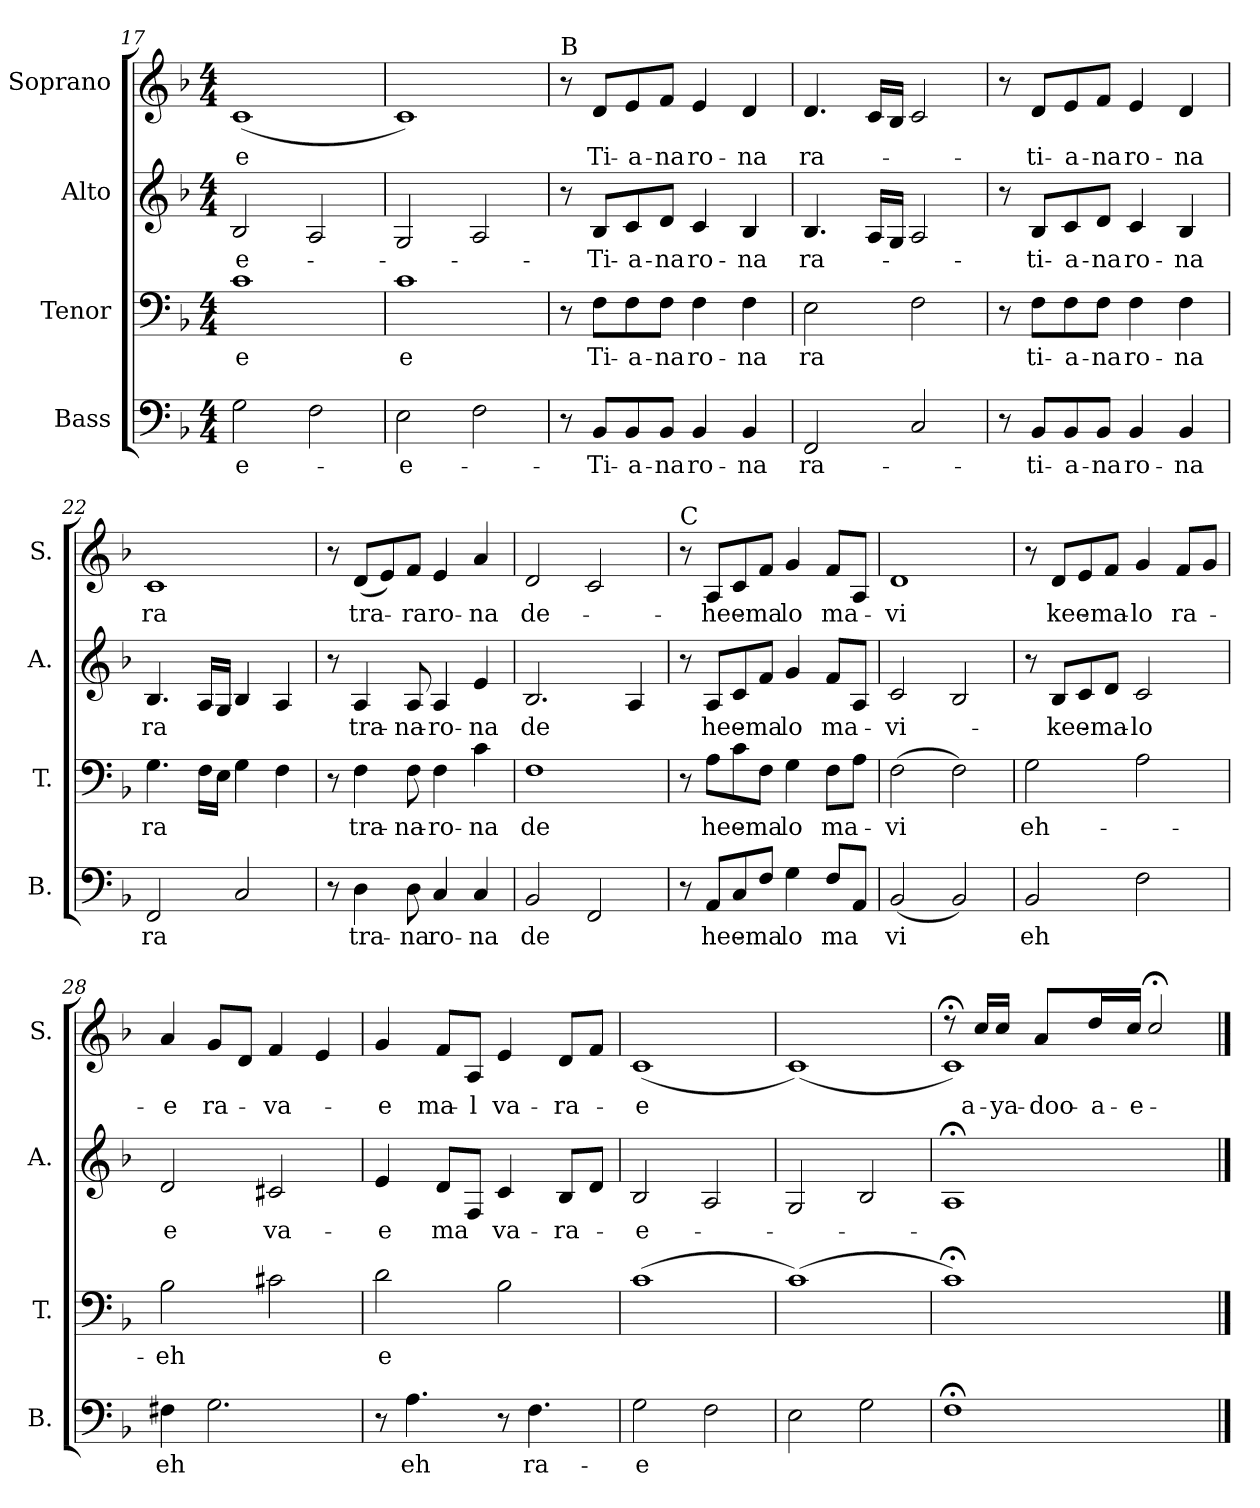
**kern	**text	**kern	**text	**kern	**text	**kern	**text
*part4	*part4	*part3	*part3	*part2	*part2	*part1	*part1
*staff4	*staff4	*staff3	*staff3	*staff2	*staff2	*staff1	*staff1
*I"Bass	*	*I"Tenor	*	*I"Alto	*	*I"Soprano	*
*I'B.	*	*I'T.	*	*I'A.	*	*I'S.	*
*clefF4	*	*clefF4	*	*clefG2	*	*clefG2	*
*k[b-]	*	*k[b-]	*	*k[b-]	*	*k[b-]	*
*M4/4	*	*M4/4	*	*M4/4	*	*M4/4	*
=17	=17	=17	=17	=17	=17	=17	=17
2G\	e-	1c	-e	2B-/	e-	(1c	e
2F\	.	.	.	2A/	.	.	.
=18	=18	=18	=18	=18	=18	=18	=18
2E\	-e-	1c	e	2G/	.	1c)	.
2F\	.	.	.	2A/	.	.	.
=19	=19	=19	=19	=19	=19	=19	=19
!	!	!	!	!	!	!LO:TX:a:t=B	!
8r	.	8r	.	8r	.	8r	.
8BB-/L	Ti-	8F\L	Ti-	8B-/L	Ti-	8d/L	Ti-
8BB-/	-a-	8F\	-a-	8c/	-a-	8e/	-a-
8BB-/J	-na	8F\J	-na	8d/J	-na	8f/J	-na
4BB-/	ro-	4F\	ro-	4c/	ro-	4e/	ro-
4BB-/	-na	4F\	-na	4B-/	-na	4d/	-na
=20	=20	=20	=20	=20	=20	=20	=20
2FF/	ra-	2E\	ra	4.B-/	ra-	4.d/	ra-
.	.	.	.	16A/LL	.	16c/LL	.
.	.	.	.	16G/JJ	.	16B-/JJ	.
2C/	.	2F\	.	2A/	.	2c/	.
!!LO:PB:g=z
=21	=21	=21	=21	=21	=21	=21	=21
8r	.	8r	.	8r	.	8r	.
8BB-/L	ti-	8F\L	ti-	8B-/L	ti-	8d/L	ti-
8BB-/	-a-	8F\	-a-	8c/	-a-	8e/	-a-
8BB-/J	-na	8F\J	-na	8d/J	-na	8f/J	-na
4BB-/	ro-	4F\	ro-	4c/	ro-	4e/	ro-
4BB-/	-na	4F\	-na	4B-/	-na	4d/	-na
=22	=22	=22	=22	=22	=22	=22	=22
2FF/	ra	4.G\	ra	4.B-/	ra	1c	ra
.	.	16F\LL	.	16A/LL	.	.	.
.	.	16E\JJ	.	16G/JJ	.	.	.
2C/	.	4G\	.	4B-/	.	.	.
.	.	4F\	.	4A/	.	.	.
=23	=23	=23	=23	=23	=23	=23	=23
8r	.	8r	.	8r	.	8r	.
4D\	tra-	4F\	tra-	4A/	tra-	(8d/L	tra-
.	.	.	.	.	.	8e/)	.
8D\	-na	8F\	-na-	8A/	-na-	8f/J	ra
4C/	ro-	4F\	-ro-	4A/	-ro-	4e/	ro-
4C/	-na	4c\	-na	4e/	-na	4a/	-na
=24	=24	=24	=24	=24	=24	=24	=24
2BB-/	de	1F	de	2.B-/	de	2d/	de-
2FF/	.	.	.	.	.	2c/	.
.	.	.	.	4A/	.	.	.
=25	=25	=25	=25	=25	=25	=25	=25
!	!	!	!	!	!	!LO:TX:a:t=C	!
8r	.	8r	.	8r	.	8r	.
8AA/L	hee-	8A\L	hee-	8A/L	hee-	8A/L	hee-
8C/	.	8c\	.	8c/	.	8c/	.
8F/J	ma	8F\J	ma	8f/J	ma	8f/J	ma
4G\	lo	4G\	lo	4g/	lo	4g/	lo
8F/L	ma	8F\L	ma-	8f/L	ma-	8f/L	ma-
8AA/J	.	8A\J	.	8A/J	.	8A/J	.
!!LO:LB:g=z
=26	=26	=26	=26	=26	=26	=26	=26
(2BB-/	vi	(2F\	-vi	2c/	vi-	1d	vi
2BB-/)	.	2F\)	.	2B-/	.	.	.
=27	=27	=27	=27	=27	=27	=27	=27
2BB-/	eh	2G\	eh-	8r	.	8r	.
.	.	.	.	8B-/L	kee-	8d/L	kee-
.	.	.	.	8c/	.	8e/	.
.	.	.	.	8d/J	ma-	8f/J	ma-
2F\	.	2A\	.	2c/	-lo	4g/	-lo
.	.	.	.	.	.	8f/L	ra-
.	.	.	.	.	.	8g/J	.
=28	=28	=28	=28	=28	=28	=28	=28
4F#X\	eh	2B-\	eh	2d/	e	4a/	e
2.G\	.	.	.	.	.	8g/L	ra-
.	.	.	.	.	.	8d/J	.
.	.	2c#X\	.	2c#X/	va-	4f/	va-
.	.	.	.	.	.	4e/	.
=29	=29	=29	=29	=29	=29	=29	=29
8r	.	2d\	e	4e/	-e	4g/	e
4.A\	eh	.	.	.	.	.	.
.	.	.	.	8d/L	ma	8f/L	ma-
.	.	.	.	8F/J	.	8A/J	-l
8r	.	2B-\	.	4c/	va-	4e/	va-
4.F\	ra-	.	.	.	.	.	.
.	.	.	.	8B-/L	-ra-	8d/L	-ra-
.	.	.	.	8d/J	.	8f/J	.
=30	=30	=30	=30	=30	=30	=30	=30
2G\	-e	(1c	.	2B-/	e-	(1c	e
2F\	.	.	.	2A/	.	.	.
=31	=31	=31	=31	=31	=31	=31	=31
2E\	.	(1c)	.	2G/	.	(1c)	.
2G\	.	.	.	2B-/	.	.	.
!!LO:LB:g=z
=32	=32	=32	=32	=32	=32	=32	=32
*	*	*	*	*	*	*^	*
1F;<	.	1c;<)	.	1A;<	.	8r;<	1c)	.
.	.	.	.	.	.	16cc/LL	.	a-
.	.	.	.	.	.	16cc/JJ	.	-ya-
.	.	.	.	.	.	8a/L	.	-doo-
.	.	.	.	.	.	16dd/L	.	-a-
.	.	.	.	.	.	16cc/JJ	.	-e-
.	.	.	.	.	.	2cc;</	.	.
*	*	*	*	*	*	*v	*v	*
==	==	==	==	==	==	==	==
*-	*-	*-	*-	*-	*-	*-	*-
